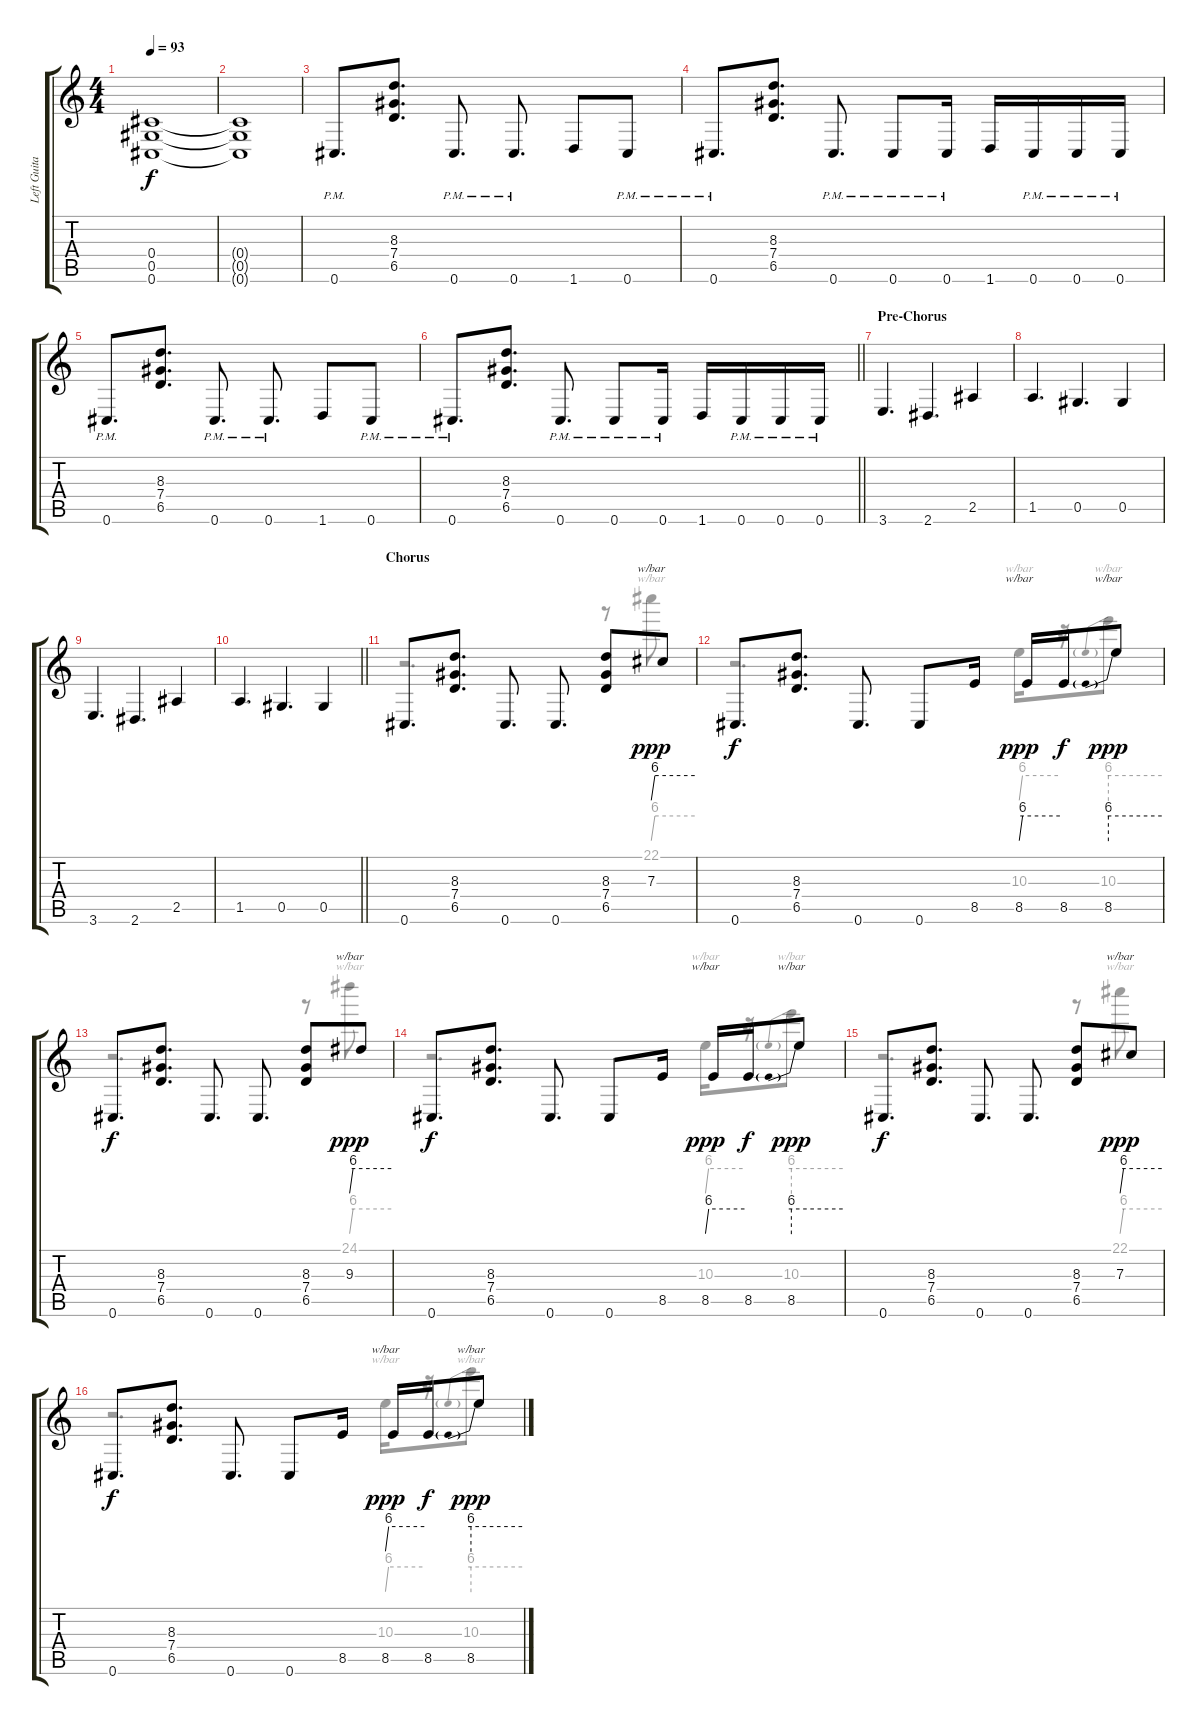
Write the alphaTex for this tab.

\track ("Left Guitar" "Left Guita") {instrument distortionguitar}
\staff {score tabs}
\tuning (Eb4 Bb3 Gb3 Db3 Ab2 Db2) {hide}
\voice
\ts (4 4)
\tempo 93
\clef g2
\ks c
(0.4{t} 0.5{t} 0.6{t}).1{dy f} |
(0.4{t} 0.5{t} 0.6{t}).1 |
0.6{pm}.8{d} (8.3 7.4 6.5).8{d} 0.6{pm}.8{d} 0.6{pm}.8{d} 1.6.8 0.6{pm}.8 |
0.6{pm}.8{d} (8.3 7.4 6.5).8{d} 0.6{pm}.8{d} 0.6{pm}.8 0.6{pm}.16 1.6.16 0.6{pm}.16 0.6{pm}.16 0.6{pm}.16 |
0.6{pm}.8{d} (8.3 7.4 6.5).8{d} 0.6{pm}.8{d} 0.6{pm}.8{d} 1.6.8 0.6{pm}.8 |
\barLineRight lightlight
0.6{pm}.8{d} (8.3 7.4 6.5).8{d} 0.6{pm}.8{d} 0.6{pm}.8 0.6{pm}.16 1.6.16 0.6{pm}.16 0.6{pm}.16 0.6{pm}.16 |
\section ("" "Pre-Chorus")
3.6.4{d} 2.6.4{d} 2.5.4 |
1.5.4{d} 0.5.4{d} 0.5.4 |
3.6.4{d} 2.6.4{d} 2.5.4 |
\barLineRight lightlight
1.5.4{d} 0.5.4{d} 0.5.4 |
\section ("" "Chorus")
0.6.8{d} (8.3 7.4 6.5).8{d} 0.6.8{d} 0.6.8{d} (8.3 7.4 6.5).8 7.3.8{tbe (custom default 0 0 5 24 60 24) dy ppp} |
0.6.8{d dy f} (8.3 7.4 6.5).8{d} 0.6.8{d} 0.6.8 8.5.16 8.5.16{tbe (custom default 0 0 5 24 60 24) dy ppp} 8.5.16{dy f} 8.5.8{tbe (predive default 0 24 60 24) dy ppp} |
0.6.8{d dy f} (8.3 7.4 6.5).8{d} 0.6.8{d} 0.6.8{d} (8.3 7.4 6.5).8 9.3.8{tbe (custom default 0 0 5 24 60 24) dy ppp} |
0.6.8{d dy f} (8.3 7.4 6.5).8{d} 0.6.8{d} 0.6.8 8.5.16 8.5.16{tbe (custom default 0 0 5 24 60 24) dy ppp} 8.5.16{dy f} 8.5.8{tbe (predive default 0 24 60 24) dy ppp} |
0.6.8{d dy f} (8.3 7.4 6.5).8{d} 0.6.8{d} 0.6.8{d} (8.3 7.4 6.5).8 7.3.8{tbe (custom default 0 0 5 24 60 24) dy ppp} |
0.6.8{d dy f} (8.3 7.4 6.5).8{d} 0.6.8{d} 0.6.8 8.5.16 8.5.16{tbe (custom default 0 0 5 24 60 24) dy ppp} 8.5.16{dy f} 8.5.8{tbe (predive default 0 24 60 24) dy ppp}
\voice
\clef g2
\ottava regular
\simile none
\ks c
|
|
|
|
|
\barLineRight lightlight
|
|
|
|
\barLineRight lightlight
|
r.2{d} r.8 22.1.8{tbe (custom default 0 0 5 24 60 24)} |
r.2{d} 10.3.16{tbe (custom default 0 0 5 24 60 24)} r.16 10.3.8{tbe (predive default 0 24 60 24)} |
r.2{d} r.8 24.1.8{tbe (custom default 0 0 5 24 60 24)} |
r.2{d} 10.3.16{tbe (custom default 0 0 5 24 60 24)} r.16 10.3.8{tbe (predive default 0 24 60 24)} |
r.2{d} r.8 22.1.8{tbe (custom default 0 0 5 24 60 24)} |
r.2{d} 10.3.16{tbe (custom default 0 0 5 24 60 24)} r.16 10.3.8{tbe (predive default 0 24 60 24)}
